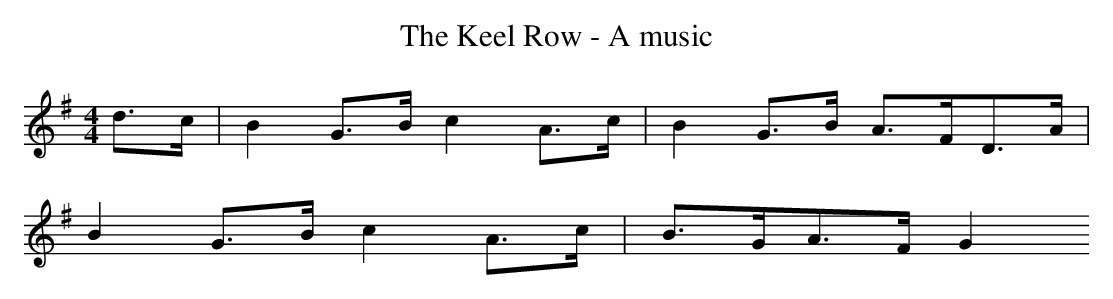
X:1
T:The Keel Row - A music
M:4/4
L:1/8
K:G
d3/2c/2|B2G3/2B/2 c2A3/2c/2|B2G3/2B/2 A3/2F/2D3/2A/2|
B2G3/2B/2 c2A3/2c/2|B3/2G/2A3/2F/2 G2
